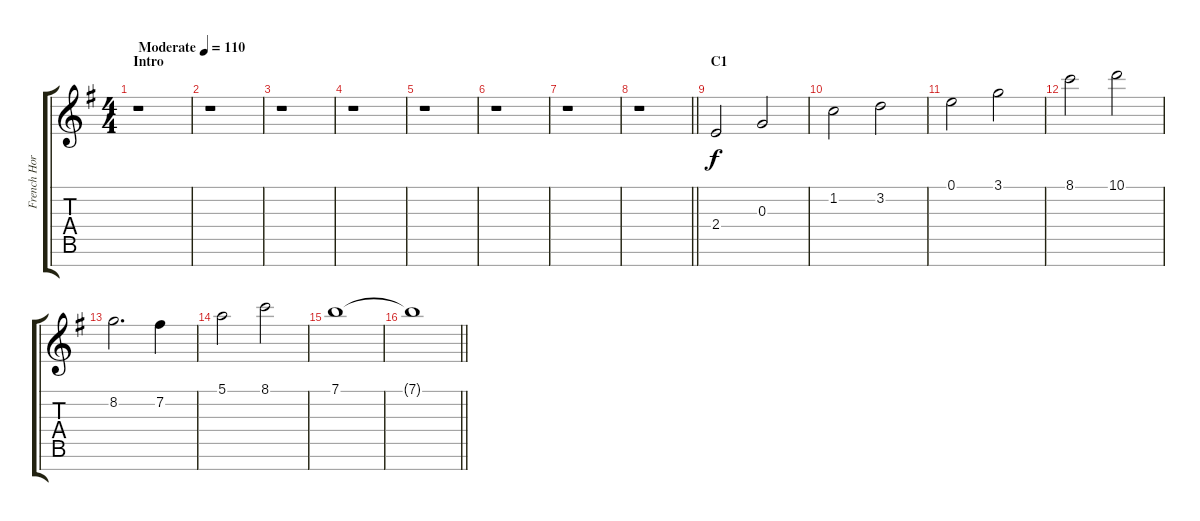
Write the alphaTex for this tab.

\track ("French Horn" "French Hor") {instrument frenchhorn}
\staff {score tabs}
\tuning (E5 B4 G4 D4 A3 E3 B2) {hide}
\ts (4 4)
\section ("" "Intro")
\tempo (110 "Moderate")
\clef g2
\ks g
r.1{dy f instrument frenchhorn} |
r.1 |
r.1 |
r.1 |
r.1 |
r.1 |
r.1 |
\barLineRight lightlight
r.1 |
\section ("" "C1")
2.4.2 0.3.2 |
1.2.2 3.2.2 |
0.1.2 3.1.2 |
8.1.2 10.1.2 |
8.2.2{d} 7.2.4 |
5.1.2 8.1.2 |
7.1.1 |
\barLineRight lightlight
7.1{t}.1
